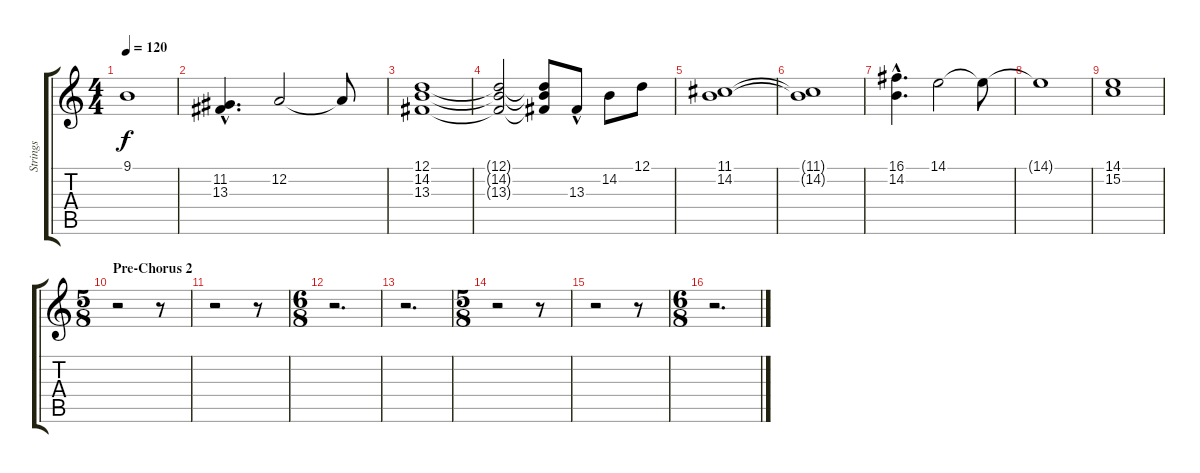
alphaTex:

\track ("Strings" "Strings") {instrument synthstrings1}
\staff {score tabs}
\tuning (D4 A3 F3 C3 G2 D2) {hide}
\ts (4 4)
\tempo 120
\clef g2
\ks c
9.1{t}.1{dy f} |
(11.2{hac} 13.3).4{d} 12.2.2 12.2{t}.8 |
(12.1 14.2 13.3).1 |
(12.1{t} 14.2{t} 13.3{t}).2 (12.1{t} 14.2{t} 13.3{t}).8 13.3{hac}.8 14.2.8 12.1.8 |
(11.1 14.2).1 |
(11.1{t} 14.2{t}).1 |
(16.1{hac} 14.2).4{d} 14.1.2 14.1{t}.8 |
14.1{t}.1 |
(14.1 15.2).1 |
\ts (5 8)
\section ("" "Pre-Chorus 2")
r.2 r.8 |
r.2 r.8 |
\ts (6 8)
r.2{d} |
r.2{d} |
\ts (5 8)
r.2 r.8 |
r.2 r.8 |
\ts (6 8)
r.2{d}
